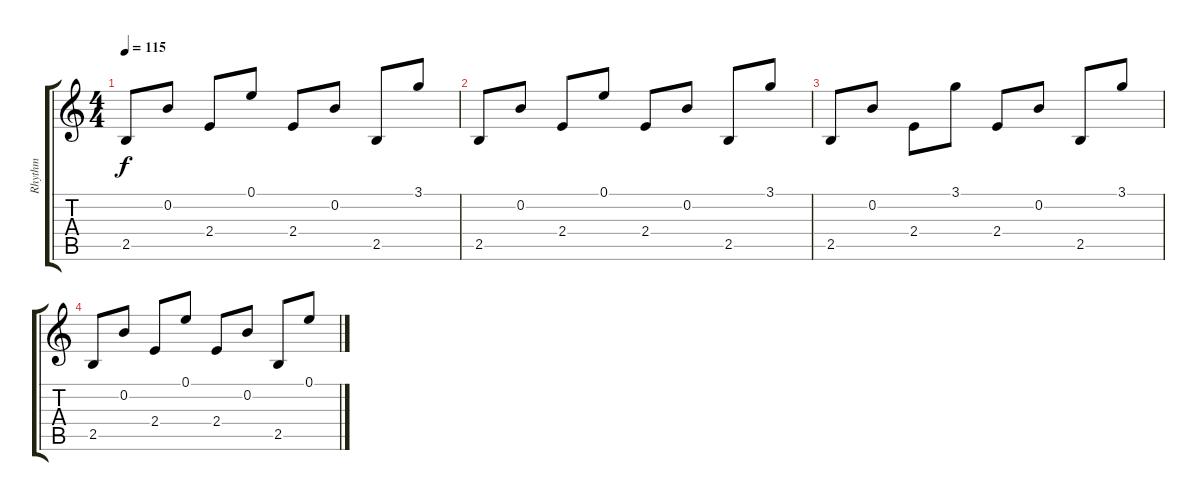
\track ("Rhythm" "Rhythm") {instrument acousticguitarsteel}
\staff {score tabs}
\tuning (E4 B3 G3 D3 A2 E2) {hide}
\ts (4 4)
\tempo 115
\clef g2
\ks c
2.5.8{dy f} 0.2.8 2.4.8 0.1.8 2.4.8 0.2.8 2.5.8 3.1.8 |
2.5.8 0.2.8 2.4.8 0.1.8 2.4.8 0.2.8 2.5.8 3.1.8 |
2.5.8 0.2.8 2.4.8 3.1.8 2.4.8 0.2.8 2.5.8 3.1.8 |
2.5.8 0.2.8 2.4.8 0.1.8 2.4.8 0.2.8 2.5.8 0.1.8
